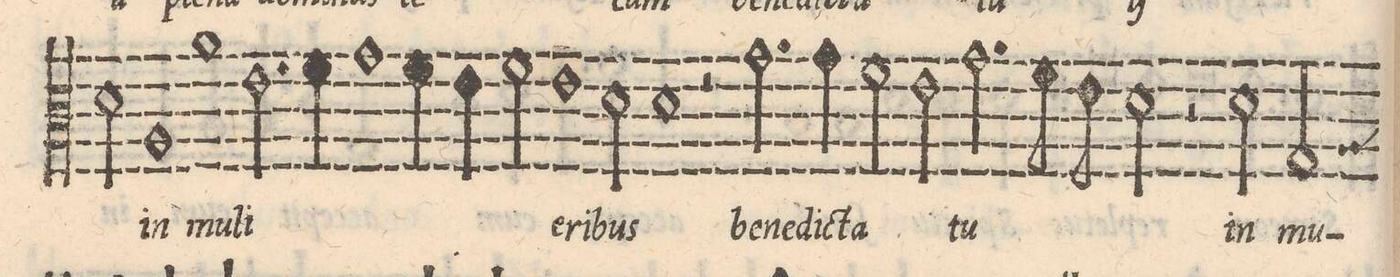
**kern	**text
*I"ALTVS	*
*clefC3	*
*k[]	*
*met(C|)	*
*M2/1	*
2d\	tu
*	*Xij
1A	in
1a\	mu-
=34-	=34-
2.e\	-li-
4f\	.
1g\	.
=35-	=35-
4f\	.
4e\	.
2f\	.
1e\	-e-
=36-	=36-
2d\	-ri-
1d	-bus
=37-	=37-
2r	.
2.g\	be-
4g\	-ne-
2f\	-di-
=38-	=38-
2e\	-cta
2.g\	tu
8f\	.
8e\	.
2d\	.
=39-	=39-
2r	.
2d\	in
2G/	mu-
*custos:A	*
*-	*-
